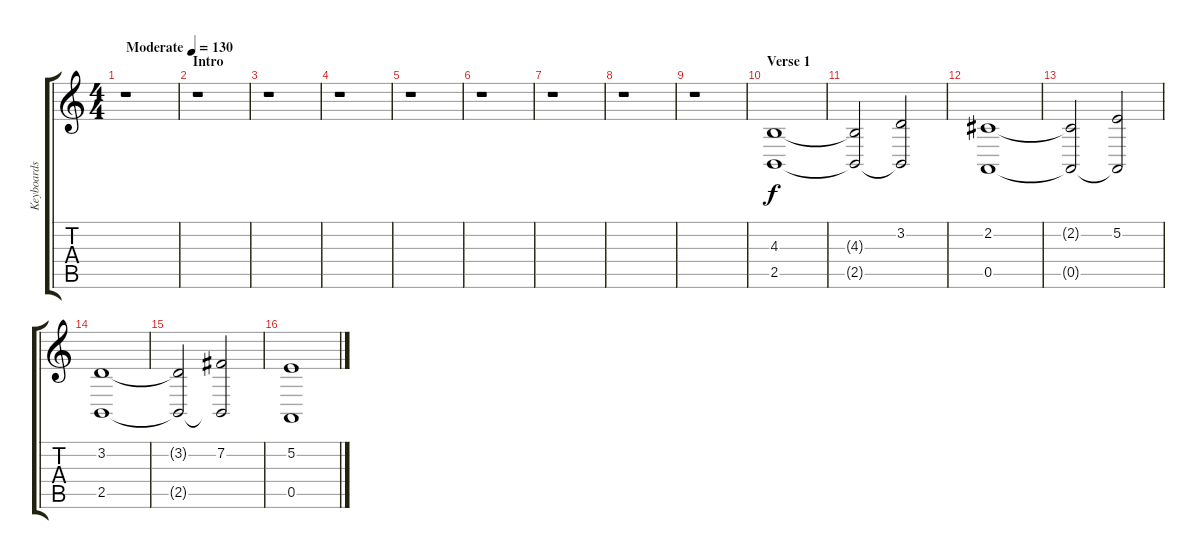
\track ("Keyboards" "Keyboards") {instrument stringensemble1}
\staff {score tabs}
\tuning (E4 B3 G3 D3 A2 E2) {hide}
\ts (4 4)
\tempo (130 "Moderate")
\clef g2
\ks c
r.1{dy f instrument stringensemble1} |
\section ("" "Intro")
r.1 |
r.1 |
r.1 |
r.1 |
r.1 |
r.1 |
r.1 |
r.1 |
\section ("" "Verse 1")
(4.3 2.5).1 |
(4.3{t} 2.5{t}).2 (3.2 2.5{t}).2 |
(2.2 0.5).1 |
(2.2{t} 0.5{t}).2 (5.2 0.5{t}).2 |
(3.2 2.5).1 |
(3.2{t} 2.5{t}).2 (7.2 2.5{t}).2 |
(5.2 0.5).1
